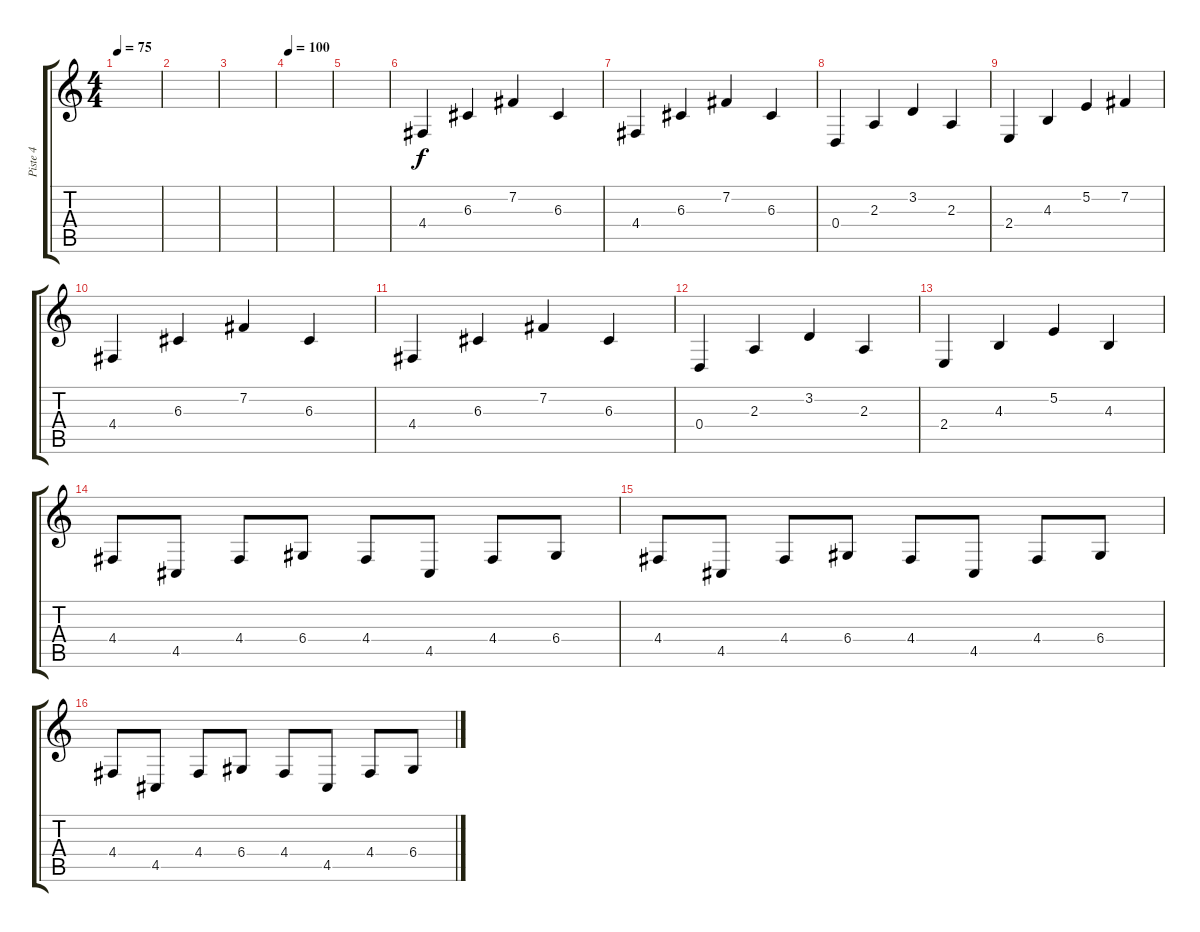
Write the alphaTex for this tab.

\track ("Piste 4" "Piste 4") {instrument stringensemble1}
\staff {score tabs}
\tuning (E4 B3 G3 D3 A2 E2) {hide}
\ts (4 4)
\tempo 75
\clef g2
\ks c
|
|
|
\tempo 100
|
|
4.4.4 6.3.4 7.2.4 6.3.4 |
4.4.4 6.3.4 7.2.4 6.3.4 |
0.4.4 2.3.4 3.2.4 2.3.4 |
2.4.4 4.3.4 5.2.4 7.2.4 |
4.4.4 6.3.4 7.2.4 6.3.4 |
4.4.4 6.3.4 7.2.4 6.3.4 |
0.4.4 2.3.4 3.2.4 2.3.4 |
2.4.4 4.3.4 5.2.4 4.3.4 |
4.4.8 4.5.8 4.4.8 6.4.8 4.4.8 4.5.8 4.4.8 6.4.8 |
4.4.8 4.5.8 4.4.8 6.4.8 4.4.8 4.5.8 4.4.8 6.4.8 |
4.4.8 4.5.8 4.4.8 6.4.8 4.4.8 4.5.8 4.4.8 6.4.8
